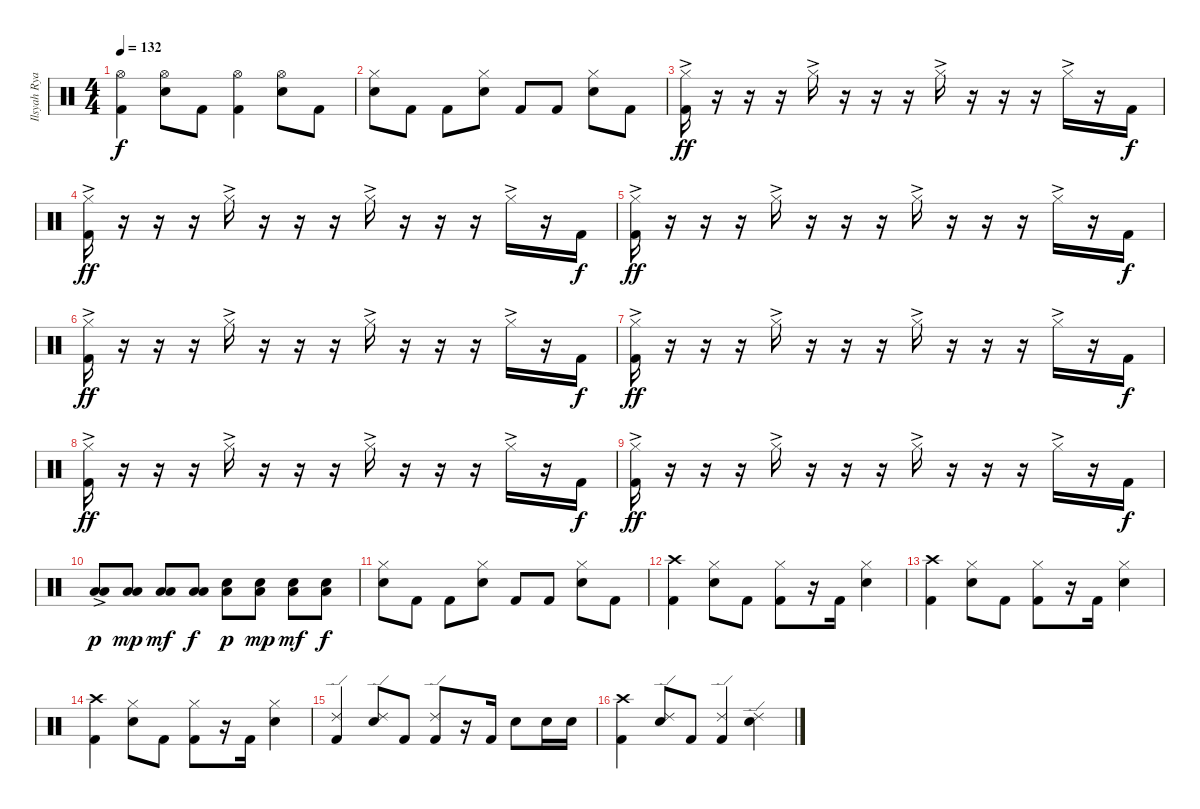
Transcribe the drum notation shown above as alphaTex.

\track ("Ilsyah Ryan Reza (drum)" "Ilsyah Rya") {instrument percussion}
\staff {score}
\articulation defaults
\ts (4 4)
\tempo 132
\clef neutral
\ks c
("Hi-Hat (open)" "Kick (hit) 2").4{dy f} ("Hi-Hat (open)" "Electric Snare (hit)").8 "Kick (hit) 2".8 ("Hi-Hat (open)" "Kick (hit) 2").4 ("Hi-Hat (open)" "Electric Snare (hit)").8 "Kick (hit) 2".8 |
("Hi-Hat (closed)" "Electric Snare (hit)").8 "Kick (hit) 2".8 "Kick (hit) 2".8 ("Hi-Hat (closed)" "Electric Snare (hit)").8 "Kick (hit) 2".8 "Kick (hit) 2".8 ("Hi-Hat (closed)" "Electric Snare (hit)").8 "Kick (hit) 2".8 |
("Hi-Hat (closed)"{ac} "Kick (hit) 2").16{dy ff} r.16 r.16 r.16 "Hi-Hat (closed)"{ac}.16 r.16 r.16 r.16 "Hi-Hat (closed)"{ac}.16 r.16 r.16 r.16 "Hi-Hat (closed)"{ac}.16 r.16 "Kick (hit) 2".16{dy f} |
("Hi-Hat (closed)"{ac} "Kick (hit) 2").16{dy ff} r.16 r.16 r.16 "Hi-Hat (closed)"{ac}.16 r.16 r.16 r.16 "Hi-Hat (closed)"{ac}.16 r.16 r.16 r.16 "Hi-Hat (closed)"{ac}.16 r.16 "Kick (hit) 2".16{dy f} |
("Hi-Hat (closed)"{ac} "Kick (hit) 2").16{dy ff} r.16 r.16 r.16 "Hi-Hat (closed)"{ac}.16 r.16 r.16 r.16 "Hi-Hat (closed)"{ac}.16 r.16 r.16 r.16 "Hi-Hat (closed)"{ac}.16 r.16 "Kick (hit) 2".16{dy f} |
("Hi-Hat (closed)"{ac} "Kick (hit) 2").16{dy ff} r.16 r.16 r.16 "Hi-Hat (closed)"{ac}.16 r.16 r.16 r.16 "Hi-Hat (closed)"{ac}.16 r.16 r.16 r.16 "Hi-Hat (closed)"{ac}.16 r.16 "Kick (hit) 2".16{dy f} |
("Hi-Hat (closed)"{ac} "Kick (hit) 2").16{dy ff} r.16 r.16 r.16 "Hi-Hat (closed)"{ac}.16 r.16 r.16 r.16 "Hi-Hat (closed)"{ac}.16 r.16 r.16 r.16 "Hi-Hat (closed)"{ac}.16 r.16 "Kick (hit) 2".16{dy f} |
("Hi-Hat (closed)"{ac} "Kick (hit) 2").16{dy ff} r.16 r.16 r.16 "Hi-Hat (closed)"{ac}.16 r.16 r.16 r.16 "Hi-Hat (closed)"{ac}.16 r.16 r.16 r.16 "Hi-Hat (closed)"{ac}.16 r.16 "Kick (hit) 2".16{dy f} |
("Hi-Hat (closed)"{ac} "Kick (hit) 2").16{dy ff} r.16 r.16 r.16 "Hi-Hat (closed)"{ac}.16 r.16 r.16 r.16 "Hi-Hat (closed)"{ac}.16 r.16 r.16 r.16 "Hi-Hat (closed)"{ac}.16 r.16 "Kick (hit) 2".16{dy f} |
("Low Floor Tom (hit)" "Low Tom (hit)"{ac}).8{dy p} ("Low Floor Tom (hit)" "Low Tom (hit)").8{dy mp} ("Low Floor Tom (hit)" "Low Tom (hit)").8{dy mf} ("Low Floor Tom (hit)" "Low Tom (hit)").8{dy f} ("Low Floor Tom (hit)" "Electric Snare (hit)").8{dy p} ("Low Floor Tom (hit)" "Electric Snare (hit)").8{dy mp} ("Low Floor Tom (hit)" "Electric Snare (hit)").8{dy mf} ("Low Floor Tom (hit)" "Electric Snare (hit)").8{dy f} |
("Hi-Hat (closed)" "Electric Snare (hit)").8 "Kick (hit) 2".8 "Kick (hit) 2".8 ("Hi-Hat (closed)" "Electric Snare (hit)").8 "Kick (hit) 2".8 "Kick (hit) 2".8 ("Hi-Hat (closed)" "Electric Snare (hit)").8 "Kick (hit) 2".8 |
("Crash high (hit)" "Kick (hit) 2").4 ("Hi-Hat (closed)" "Electric Snare (hit)").8 "Kick (hit) 2".8 ("Hi-Hat (closed)" "Kick (hit) 2").8 r.16 "Kick (hit) 2".16 ("Hi-Hat (closed)" "Electric Snare (hit)").4 |
("Crash high (hit)" "Kick (hit) 2").4 ("Hi-Hat (closed)" "Electric Snare (hit)").8 "Kick (hit) 2".8 ("Hi-Hat (closed)" "Kick (hit) 2").8 r.16 "Kick (hit) 2".16 ("Hi-Hat (closed)" "Electric Snare (hit)").4 |
("Crash high (hit)" "Kick (hit) 2").4 ("Hi-Hat (closed)" "Electric Snare (hit)").8 "Kick (hit) 2".8 ("Hi-Hat (closed)" "Kick (hit) 2").8 r.16 "Kick (hit) 2".16 ("Hi-Hat (closed)" "Electric Snare (hit)").4 |
("Ride (edge) 2" "Kick (hit) 2").4 ("Ride (edge) 2" "Electric Snare (hit)").8 "Kick (hit) 2".8 ("Ride (edge) 2" "Kick (hit) 2").8 r.16 "Kick (hit) 2".16 "Electric Snare (hit)".8 "Electric Snare (hit)".16 "Electric Snare (hit)".16 |
("Crash high (hit)" "Kick (hit) 2").4 ("Ride (edge) 2" "Electric Snare (hit)").8 "Kick (hit) 2".8 ("Ride (edge) 2" "Kick (hit) 2").4 ("Ride (edge) 2" "Electric Snare (hit)").4
